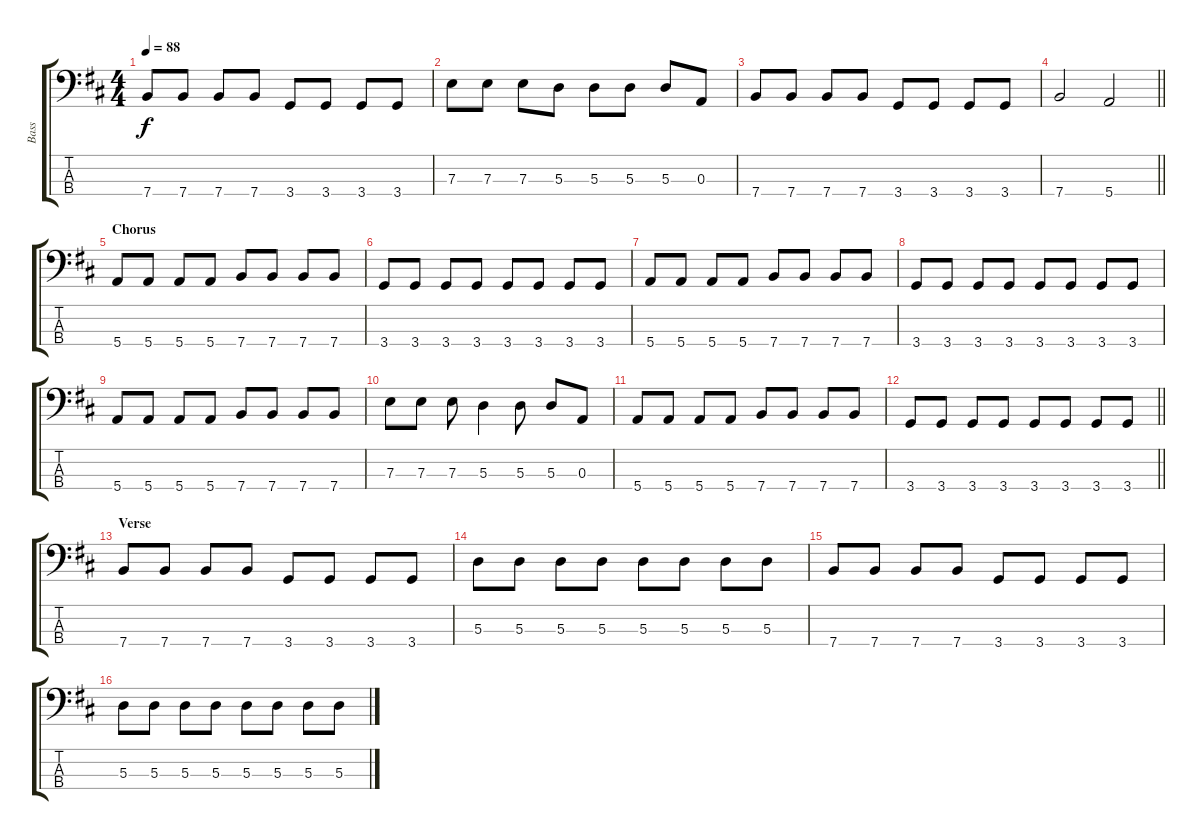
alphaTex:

\track ("Bass" "Bass") {instrument electricbassfinger}
\staff {score tabs}
\tuning (G2 D2 A1 E1) {hide}
\ts (4 4)
\tempo 88
\clef f4
\ks bminor
7.4.8{dy f} 7.4.8 7.4.8 7.4.8 3.4.8 3.4.8 3.4.8 3.4.8 |
7.3.8 7.3.8 7.3.8 5.3.8 5.3.8 5.3.8 5.3.8 0.3.8 |
7.4.8 7.4.8 7.4.8 7.4.8 3.4.8 3.4.8 3.4.8 3.4.8 |
\barLineRight lightlight
7.4.2 5.4.2 |
\section ("" "Chorus")
5.4.8 5.4.8 5.4.8 5.4.8 7.4.8 7.4.8 7.4.8 7.4.8 |
3.4.8 3.4.8 3.4.8 3.4.8 3.4.8 3.4.8 3.4.8 3.4.8 |
5.4.8 5.4.8 5.4.8 5.4.8 7.4.8 7.4.8 7.4.8 7.4.8 |
3.4.8 3.4.8 3.4.8 3.4.8 3.4.8 3.4.8 3.4.8 3.4.8 |
5.4.8 5.4.8 5.4.8 5.4.8 7.4.8 7.4.8 7.4.8 7.4.8 |
7.3.8 7.3.8 7.3.8 5.3.4 5.3.8 5.3.8 0.3.8 |
5.4.8 5.4.8 5.4.8 5.4.8 7.4.8 7.4.8 7.4.8 7.4.8 |
\barLineRight lightlight
3.4.8 3.4.8 3.4.8 3.4.8 3.4.8 3.4.8 3.4.8 3.4.8 |
\section ("" "Verse")
7.4.8 7.4.8 7.4.8 7.4.8 3.4.8 3.4.8 3.4.8 3.4.8 |
5.3.8 5.3.8 5.3.8 5.3.8 5.3.8 5.3.8 5.3.8 5.3.8 |
7.4.8 7.4.8 7.4.8 7.4.8 3.4.8 3.4.8 3.4.8 3.4.8 |
5.3.8 5.3.8 5.3.8 5.3.8 5.3.8 5.3.8 5.3.8 5.3.8
